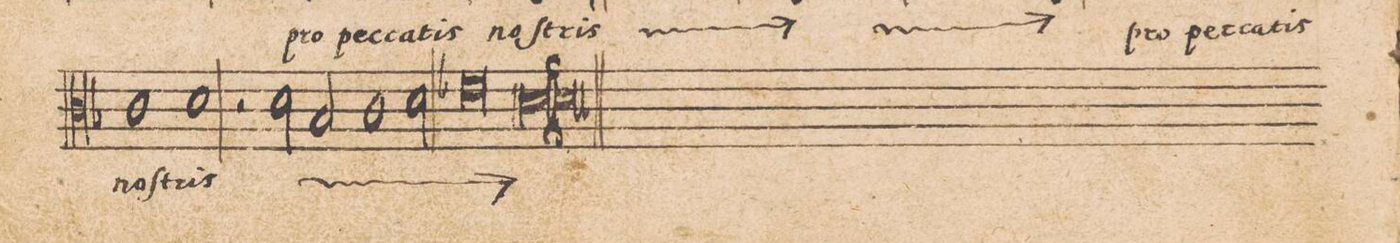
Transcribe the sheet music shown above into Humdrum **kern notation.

**kern	**text
*I"CANTVS.	*
*clefC3	*
*k[b-]	*
*met(C|)	*
*M2/1	*
1c	no-
=72-	=72-
1d	-ſtris
2r	.
*	*ij
2d\	pro
=73-	=73-
2B-/	pec-
1c	-ca-
2d\	-tis
=74-	=74-
0e-X	no-
=75-	=75-
0dl	-ſtris
*	*Xij
==	==
*-	*-
